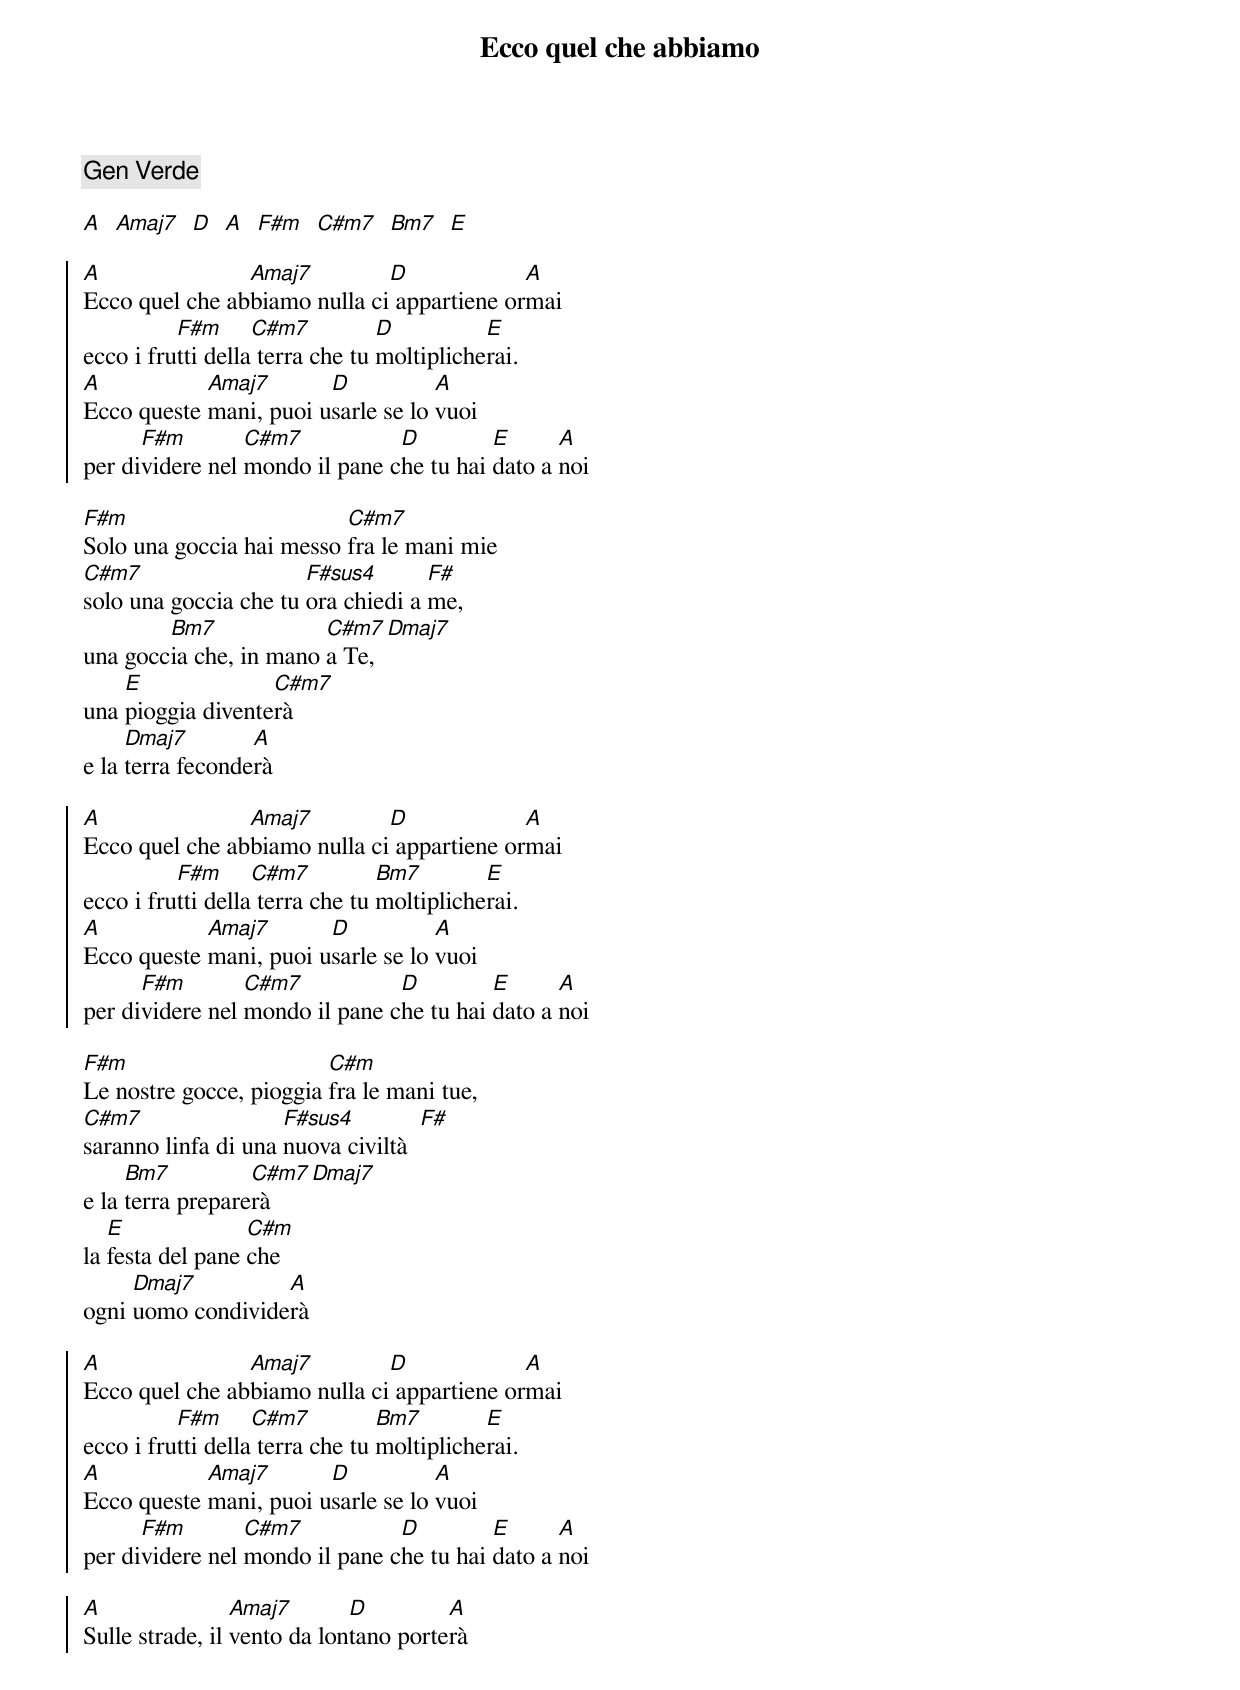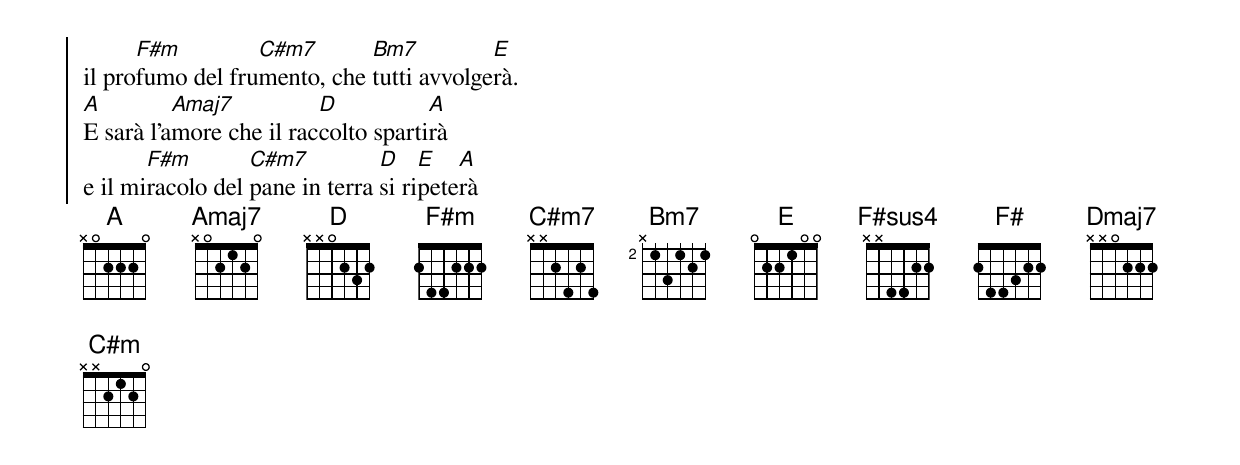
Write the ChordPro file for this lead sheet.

{title: Ecco quel che abbiamo}
{comment: Gen Verde}

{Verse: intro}
[A]  [Amaj7]  [D]  [A]  [F#m]  [C#m7]  [Bm7]  [E]

{soc}
[A]Ecco quel che ab[Amaj7]biamo nulla ci[D] appartiene or[A]mai
ecco i fru[F#m]tti della[C#m7] terra che tu [D]moltipliche[E]rai.
[A]Ecco queste [Amaj7]mani, puoi u[D]sarle se lo [A]vuoi
per di[F#m]videre nel [C#m7]mondo il pane c[D]he tu hai [E]dato a [A]noi
{eoc}

[F#m]Solo una goccia hai messo [C#m7]fra le mani mie
[C#m7]solo una goccia che tu [F#sus4]ora chiedi a [F#]me,
una gocc[Bm7]ia che, in mano [C#m7]a Te,[Dmaj7]
una [E]pioggia divente[C#m7]rà
e la [Dmaj7]terra feconde[A]rà

{soc}
[A]Ecco quel che ab[Amaj7]biamo nulla ci[D] appartiene or[A]mai
ecco i fru[F#m]tti della[C#m7] terra che tu [Bm7]moltipliche[E]rai.
[A]Ecco queste [Amaj7]mani, puoi u[D]sarle se lo [A]vuoi
per di[F#m]videre nel [C#m7]mondo il pane c[D]he tu hai [E]dato a [A]noi
{eoc}

[F#m]Le nostre gocce, pioggia [C#m]fra le mani tue,
[C#m7]saranno linfa di una [F#sus4]nuova civiltà  [F#]
e la [Bm7]terra prepare[C#m7]rà  [Dmaj7]
la [E]festa del pane [C#m]che
ogni [Dmaj7]uomo condivide[A]rà

{soc}
[A]Ecco quel che ab[Amaj7]biamo nulla ci[D] appartiene or[A]mai
ecco i fru[F#m]tti della[C#m7] terra che tu [Bm7]moltipliche[E]rai.
[A]Ecco queste [Amaj7]mani, puoi u[D]sarle se lo [A]vuoi
per di[F#m]videre nel [C#m7]mondo il pane c[D]he tu hai [E]dato a [A]noi
{eoc}

{soc}
[A]Sulle strade, il [Amaj7]vento da lon[D]tano porte[A]rà
il pro[F#m]fumo del fru[C#m7]mento, che [Bm7]tutti avvolge[E]rà.
[A]E sarà l'a[Amaj7]more che il rac[D]colto sparti[A]rà
e il mi[F#m]racolo del [C#m7]pane in terra [D]si ri[E]pete[A]rà
{eoc}
